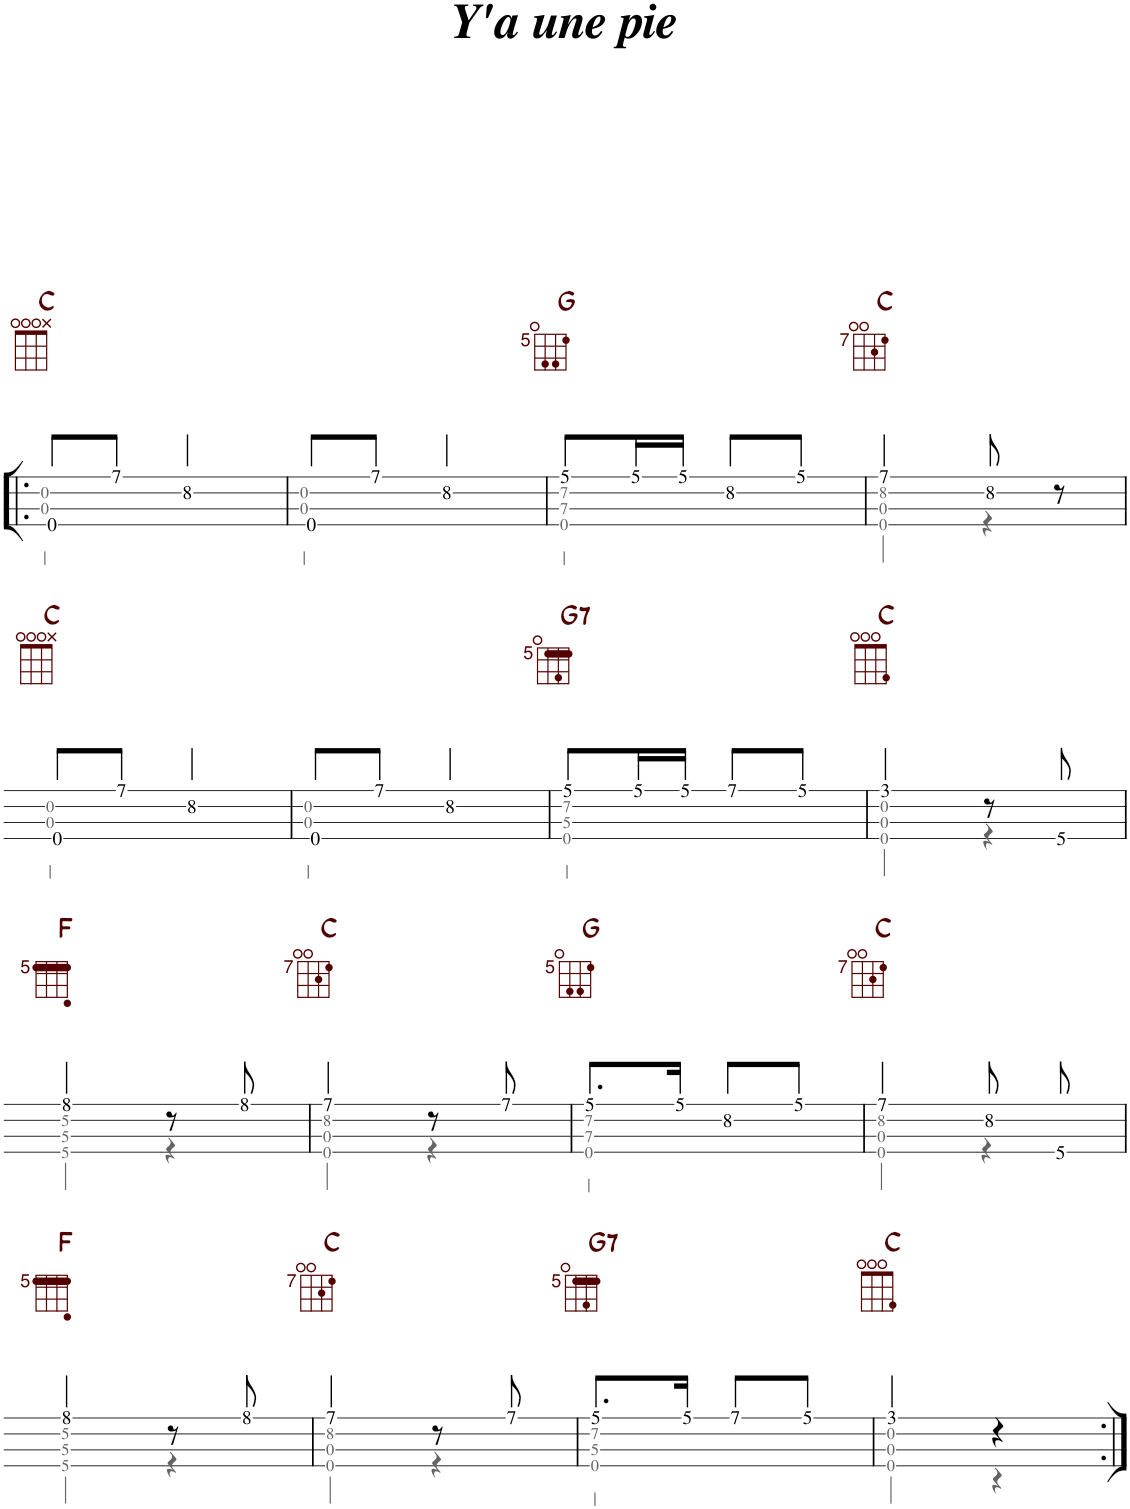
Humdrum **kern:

**kern	**harte
*part1	*part1
*staff1	*
*I"Ukulélé [Tablature]	*
*stria4	*
*k[]	*
*M2/4	*
=1!|:	=1!|:
*^	*
8g/L	2c!i\ 2e!i\	C:maj
8ee/J	.	.
4cc/	.	.
=2	=2	=2
8g/L	2c!i\ 2e!i\	.
8ee/J	.	.
4cc/	.	.
=3	=3	=3
8dd/L	2g!i\ 2g!i\ 2b!i\	G:maj
16dd/L	.	.
16dd/JJ	.	.
8cc/L	.	.
8dd/J	.	.
=4	=4	=4
4ee/	4g!i\ 4c!i\ 4cc!i\	C:maj
8cc/	4r	.
8r	.	.
!!LO:LB:g=z	!!
=5	=5	=5
8g/L	2c!i\ 2e!i\	C:maj
8ee/J	.	.
4cc/	.	.
=6	=6	=6
8g/L	2c!i\ 2e!i\	.
8ee/J	.	.
4cc/	.	.
=7	=7	=7
!	!	!LO:H:kt=7
8dd/L	2g!i\ 2f!i\ 2b!i\	G:7
16dd/L	.	.
16dd/JJ	.	.
8ee/L	.	.
8dd/J	.	.
=8	=8	=8
4cc/	4g!i\ 4c!i\ 4e!i\	C:maj
8r	4r	.
8cc/	.	.
!!LO:LB:g=z	!!
=9	=9	=9
4ff/	4cc!i\ 4f!i\ 4a!i\	F:maj
8r	4r	.
8ff/	.	.
=10	=10	=10
4ee/	4g!i\ 4c!i\ 4cc!i\	C:maj
8r	4r	.
8ee/	.	.
=11	=11	=11
8.dd/L	2g!i\ 2g!i\ 2b!i\	G:maj
16dd/Jk	.	.
8cc/L	.	.
8dd/J	.	.
=12	=12	=12
4ee/	4g!i\ 4c!i\ 4cc!i\	C:maj
8cc/	4r	.
8cc/	.	.
!!LO:LB:g=z	!!
=13	=13	=13
4ff/	4cc!i\ 4f!i\ 4a!i\	F:maj
8r	4r	.
8ff/	.	.
=14	=14	=14
4ee/	4g!i\ 4c!i\ 4cc!i\	C:maj
8r	4r	.
8ee/	.	.
=15	=15	=15
!	!	!LO:H:kt=7
8.dd/L	2g!i\ 2f!i\ 2b!i\	G:7
16dd/Jk	.	.
8ee/L	.	.
8dd/J	.	.
=16	=16	=16
4cc/	4g!i\ 4c!i\ 4e!i\	C:maj
4r	4r	.
*v	*v	*
=:|!	=:|!
*-	*-
